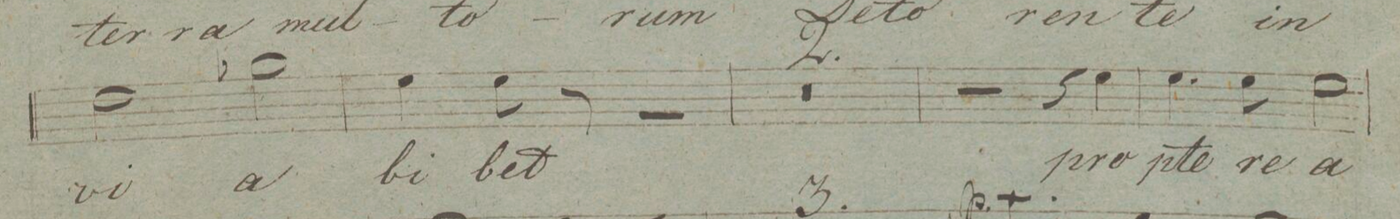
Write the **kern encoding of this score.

**kern	**text	**dynam
*I"Baſso.	*	*
*clefF4	*	*
*k[]	*	*
*met(c|)	*	*
*M2/2	*	*
2F\	vi-	.
2B-X\	-a	.
=63	=63	=63
4G\	bi-	.
8G\	-bet	.
8r	.	.
2r	.	.
=64	=64	=64
0r	.	.
=65	=65	=65
=66	=66	=66
2r	.	.
4r	.	.
4G\	pro-	.
=67	=67	=67
4.G\	-pte-	.
8G\	-re-	.
2G\	-a	.
=68	=68	=68
*-	*-	*-
